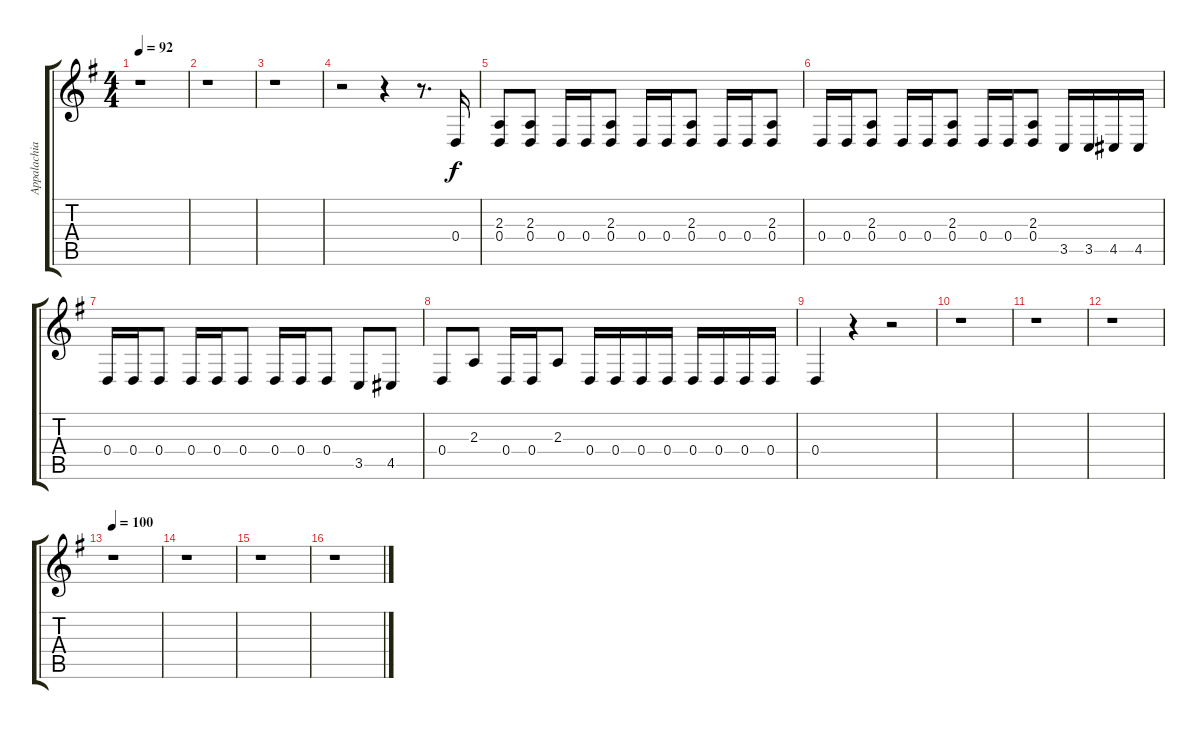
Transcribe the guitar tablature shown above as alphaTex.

\track ("Appalachian Dulcimer" "Appalachia") {instrument dulcimer}
\staff {score tabs}
\tuning (E4 B3 G3 D3 A2 E2) {hide}
\ts (4 4)
\tempo 92
\clef g2
\ks g
r.1{dy f} |
r.1 |
r.1 |
r.2 r.4 r.8{d} 0.4.16 |
(2.3 0.4).8 (2.3 0.4).8 0.4.16 0.4.16 (2.3 0.4).8 0.4.16 0.4.16 (2.3 0.4).8 0.4.16 0.4.16 (2.3 0.4).8 |
0.4.16 0.4.16 (2.3 0.4).8 0.4.16 0.4.16 (2.3 0.4).8 0.4.16 0.4.16 (2.3 0.4).8 3.5.16 3.5.16 4.5.16 4.5.16 |
0.4.16 0.4.16 0.4.8 0.4.16 0.4.16 0.4.8 0.4.16 0.4.16 0.4.8 3.5.8 4.5.8 |
0.4.8 2.3.8 0.4.16 0.4.16 2.3.8 0.4.16 0.4.16 0.4.16 0.4.16 0.4.16 0.4.16 0.4.16 0.4.16 |
0.4.4 r.4 r.2 |
r.1 |
r.1 |
r.1 |
\tempo 100
r.1 |
r.1 |
r.1 |
r.1
